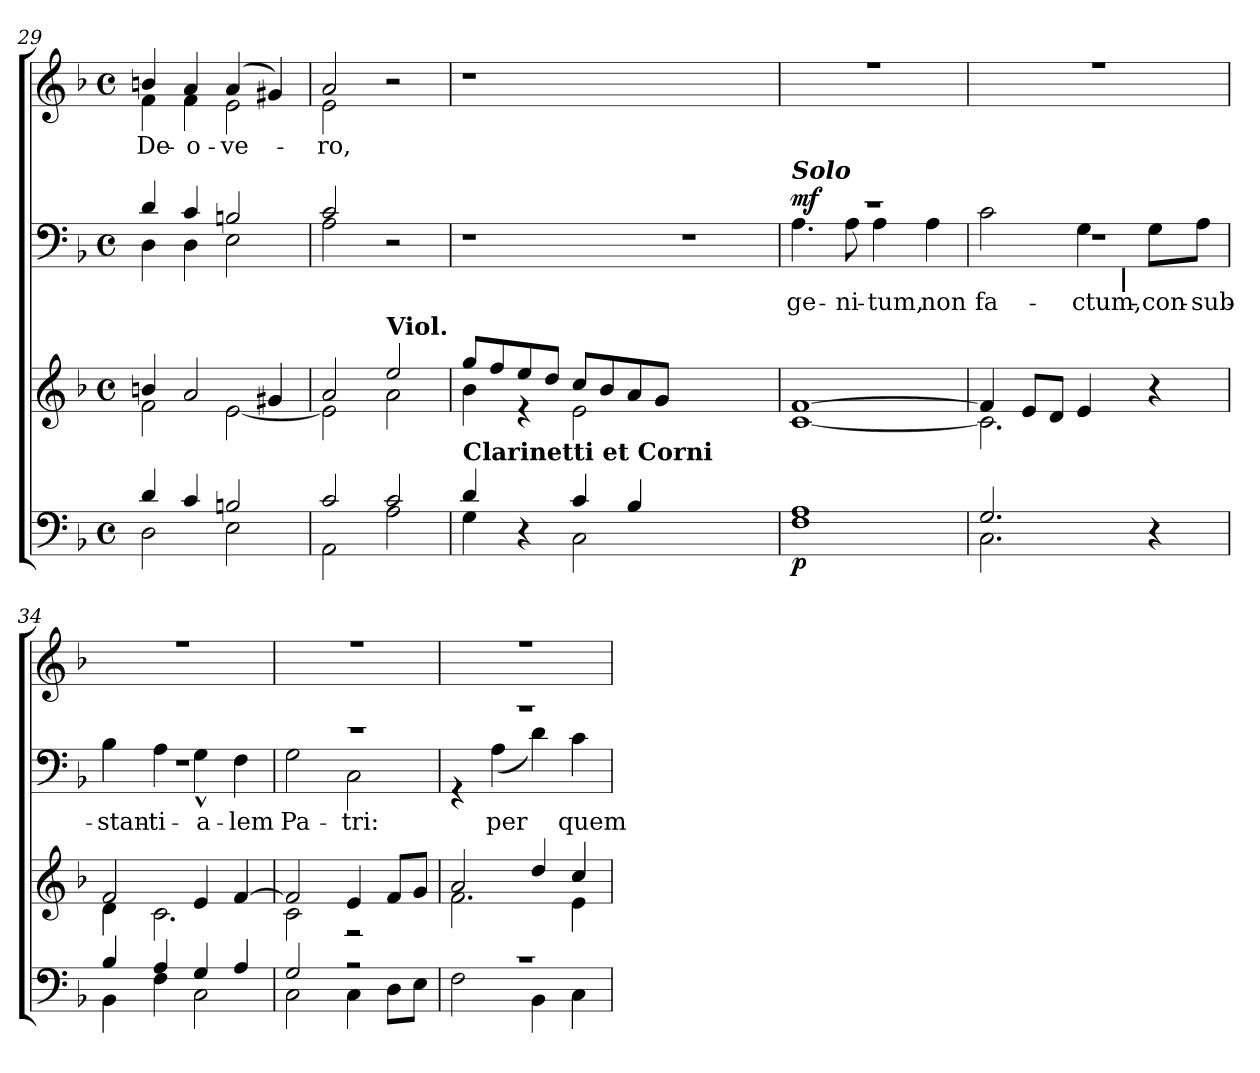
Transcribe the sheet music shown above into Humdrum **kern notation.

**kern	**dynam	**kern	**kern	**text	**dynam	**kern	**text
*part4	*part4	*part3	*part2	*part2	*part2	*part1	*part1
*staff4	*staff4	*staff3	*staff2	*staff2	*staff2	*staff1	*staff1
*clefF4	*	*clefG2	*clefF4	*	*	*clefG2	*
*k[b-]	*	*k[b-]	*k[b-]	*	*	*k[b-]	*
*F:	*	*F:	*F:	*	*	*F:	*
*M4/4	*	*M4/4	*M4/4	*	*	*M4/4	*
*met(c)	*	*met(c)	*met(c)	*	*	*met(c)	*
=29	=29	=29	=29	=29	=29	=29	=29
*^	*	*^	*^	*	*	*	*
!	!	!	!	!	!	!	!	!	!	!LO:LY:b:color=#000000
*	*	*	*	*	*	*	*	*	*^	*
4di/	2Di\	.	4bni/	2fi\	4di/	4Di\	.	.	4bni/	4fi\	De-
!	!	!	!	!	!	!	!	!	!	!	!LO:LY:b:color=#000000
4ci/	.	.	2ai/	.	4ci/	4Di\	.	.	4ai/	4fi\	-o-
!	!	!	!	!	!	!	!	!	!	!	!LO:LY:b:color=#000000
2Bni/	2Ei\	.	.	[<2ei\	2Bni/	2Ei\	.	.	(4ai/	2ei\	-ve-
.	.	.	4g#Xi/	.	.	.	.	.	4g#Xi/)	.	.
=30	=30	=30	=30	=30	=30	=30	=30	=30	=30	=30	=30
!	!	!	!	!	!	!	!	!	!	!	!LO:LY:b:color=#000000
2ci/	2AAi\	.	2ai/	2ei\]	2ci/	2Ai\	.	.	2ai/	2ei\	-ro,
!	!	!	!LO:TX:a:B:t=Viol.	!	!	!	!	!	!	!	!
2ci/	2Ai\	.	2eei/	2ai\	2r	2ryy	.	.	2r	2ryy	.
=31	=31	=31	=31	=31	=31	=31	=31	=31	=31	=31	=31
!	!	!	!LO:TX:b:B:t=Clarinetti et Corni	!	!	!	!	!	!	!	!
*	*	*	*	*	*v	*v	*	*	*	*	*
4di/	4Gi\	.	8ggi/L	4b-i\	1r	.	.	1r	1ryy	.
.	.	.	8ffi/	.	.	.	.	.	.	.
4r	4ryy	.	8eei/	4r	.	.	.	.	.	.
.	.	.	8ddi/J	.	.	.	.	.	.	.
4ci/	2Ci\	.	8cci/L	2ei\	.	.	.	.	.	.
.	.	.	8b-i/	.	.	.	.	.	.	.
4B-i/	.	.	8ai/	.	.	.	.	.	.	.
.	.	.	8gi/J	.	.	.	.	.	.	.
1ryy	1ryy	.	1ryy	1ryy	1r	.	.	1ryy	1ryy	.
*v	*v	*	*	*	*	*	*	*	*	*
!!LO:LB:g=z	!!
=32	=32	=32	=32	=32	=32	=32	=32	=32	=32
*	*	*	*	*^	*	*	*	*	*
*^	*	*	*	*	*	*	*	*	*	*
!	!	!	!	!	!LO:TX:a:Bi:t=Solo	!	!	!	!	!	!
!	!	!	!	!	!	!	!LO:LY:a:color=#000000	!	!	!	!
*v	*v	*	*	*	*	*	*	*	*	*	*
1Fi 1Ai	p	[>1fi	[<1ci	1r	4.Ai\	ge-	mf	1r	1ryy	.
!	!	!	!	!	!	!LO:LY:a:color=#000000	!	!	!	!
.	.	.	.	.	8Ai\	-ni-	.	.	.	.
!	!	!	!	!	!	!LO:LY:a:color=#000000	!	!	!	!
.	.	.	.	.	4Ai\	-tum,	.	.	.	.
!	!	!	!	!	!	!LO:LY:a:color=#000000	!	!	!	!
.	.	.	.	.	4Ai\	non	.	.	.	.
=33	=33	=33	=33	=33	=33	=33	=33	=33	=33	=33
*^	*	*	*	*	*	*	*	*	*	*
!	!	!	!	!	!	!	!LO:LY:a:color=#000000	!	!	!	!
*	*	*	*	*	*	*^	*	*	*	*	*
2.Gi/	2.Ci\	.	4fi/]	2.ci\]	1r	2ci\	2ryy	fa-	.	1r	1ryy	.
.	.	.	8ei/L	.	.	.	.	.	.	.	.	.
.	.	.	8di/J	.	.	.	.	.	.	.	.	.
!	!	!	!	!	!	!	!	!LO:LY:a:color=#000000	!	!	!	!
.	.	.	4ei/	.	.	4Gi\	16ryy	-ctum,-	.	.	.	.
.	.	.	.	.	.	.	32ryy	.	.	.	.	.
.	.	.	.	.	.	.	64ryy	.	.	.	.	.
.	.	.	.	.	.	.	256.ryy	.	.	.	.	.
!	!	!	!	!	!	!	!LO:TX:b:B:t=|	!	!	!	!	!
.	.	.	.	.	.	.	4ryy	.	.	.	.	.
!	!	!	!	!	!	!	!	!LO:LY:a:color=#000000	!	!	!	!
4r	4ryy	.	4r	4ryy	.	8Gi\L	.	-con-	.	.	.	.
.	.	.	.	.	.	.	8ryy	.	.	.	.	.
!	!	!	!	!	!	!	!	!LO:LY:a:color=#000000	!	!	!	!
.	.	.	.	.	.	8Ai\J	.	-sub-	.	.	.	.
.	.	.	.	.	.	.	128ryy	.	.	.	.	.
.	.	.	.	.	.	.	512ryy	.	.	.	.	.
*	*	*	*	*	*	*v	*v	*	*	*	*	*
=34	=34	=34	=34	=34	=34	=34	=34	=34	=34	=34	=34
*	*	*	*	*	*	*^	*	*	*	*	*
!	!	!	!	!	!	!	!	!LO:LY:a:color=#000000	!	!	!	!
*	*	*	*	*	*	*v	*v	*	*	*	*	*
4B-i/	4BB-i\	.	2fi/	4di\	1r	4B-i\	-stan-	.	1r	1ryy	.
!	!	!	!	!	!	!	!LO:LY:a:color=#000000	!	!	!	!
4Ai/	4Fi\	.	.	2.ci\	.	4Ai\	-ti-	.	.	.	.
!	!	!	!	!	!	!	!LO:LY:a:color=#000000	!	!	!	!
4Gi/	2Ci\	.	4ei/	.	.	4G^^i\	-a-	.	.	.	.
!	!	!	!	!	!	!	!LO:LY:a:color=#000000	!	!	!	!
4Ai/	.	.	[>4fi/	.	.	4Fi\	-lem	.	.	.	.
=35	=35	=35	=35	=35	=35	=35	=35	=35	=35	=35	=35
!	!	!	!	!	!	!	!LO:LY:a:color=#000000	!	!	!	!
2Gi/	2Ci\	.	2fi/]	2ci\	1r	2Gi\	Pa-	.	1r	1ryy	.
!	!	!	!	!	!	!	!LO:LY:a:color=#000000	!	!	!	!
2r	4Ci\	.	4ei/	2r	.	2Ci\	-tri:	.	.	.	.
.	8Di\L	.	8fi/L	.	.	.	.	.	.	.	.
.	8Ei\J	.	8gi/J	.	.	.	.	.	.	.	.
=36	=36	=36	=36	=36	=36	=36	=36	=36	=36	=36	=36
1r	2Fi\	.	2ai/	2.fi\	1r	4r	.	.	1r	1ryy	.
!	!	!	!	!	!	!	!LO:LY:a:color=#000000	!	!	!	!
.	.	.	.	.	.	(4Ai\	per	.	.	.	.
.	4BB-i\	.	4ddi/	.	.	4di\)	.	.	.	.	.
!	!	!	!	!	!	!	!LO:LY:a:color=#000000	!	!	!	!
.	4Ci\	.	4cci/	4ei\	.	4ci\	quem	.	.	.	.
*v	*v	*	*	*	*v	*v	*	*	*v	*v	*
*	*	*v	*v	*	*	*	*	*
=	=	=	=	=	=	=	=
*-	*-	*-	*-	*-	*-	*-	*-
